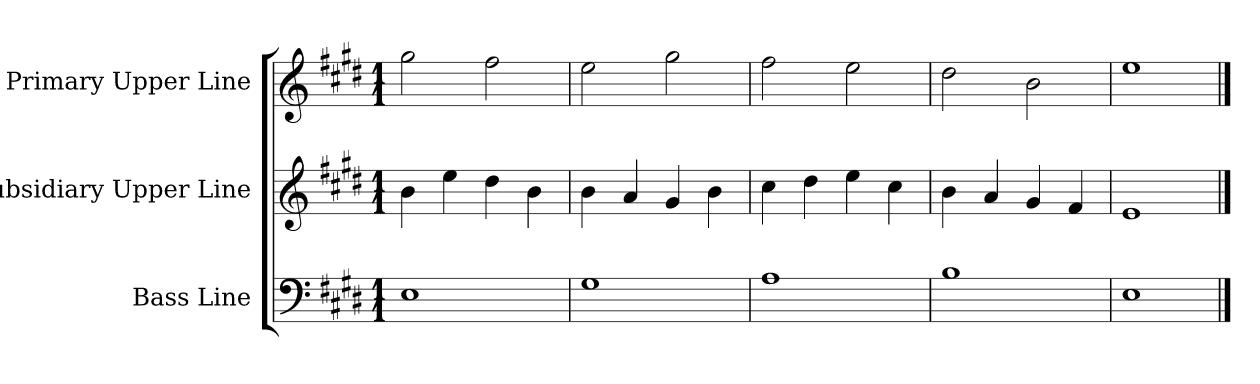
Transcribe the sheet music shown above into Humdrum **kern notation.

**kern	**kern	**kern
*part3	*part2	*part1
*staff3	*staff2	*staff1
*I"Bass Line	*I"Subsidiary Upper Line	*I"Primary Upper Line
*clefF4	*clefG2	*clefG2
*k[f#c#g#d#]	*k[f#c#g#d#]	*k[f#c#g#d#]
*M1/1	*M1/1	*M1/1
=1	=1	=1
1E	4b\	2gg#\
.	4ee\	.
.	4dd#\	2ff#\
.	4b\	.
=2	=2	=2
1G#	4b\	2ee\
.	4a/	.
.	4g#/	2gg#\
.	4b\	.
=3	=3	=3
1A	4cc#\	2ff#\
.	4dd#\	.
.	4ee\	2ee\
.	4cc#\	.
=4	=4	=4
1B	4b\	2dd#\
.	4a/	.
.	4g#/	2b\
.	4f#/	.
=5	=5	=5
1E	1e	1ee
==	==	==
*-	*-	*-
